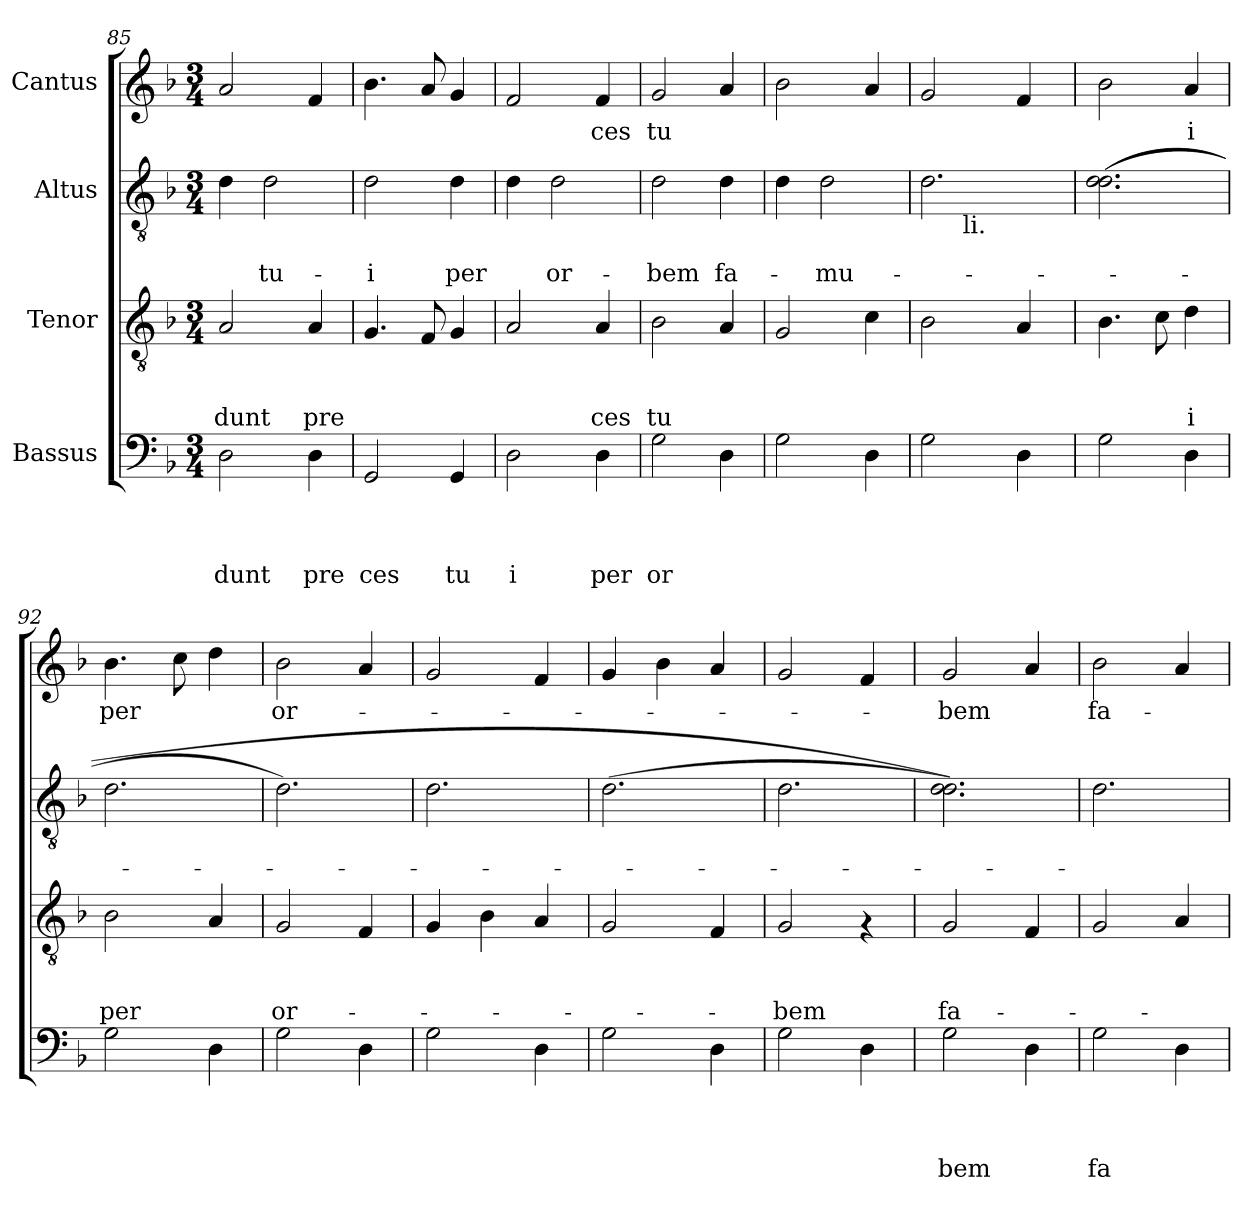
**kern	**text	**text	**text	**text	**kern	**text	**text	**text	**kern	**text	**text	**kern	**text
*part4	*part4	*part4	*part4	*part4	*part3	*part3	*part3	*part3	*part2	*part2	*part2	*part1	*part1
*staff4	*staff4	*staff4	*staff4	*staff4	*staff3	*staff3	*staff3	*staff3	*staff2	*staff2	*staff2	*staff1	*staff1
*I"Bassus	*	*	*	*	*I"Tenor	*	*	*	*I"Altus	*	*	*I"Cantus	*
*clefF4	*	*	*	*	*clefGv2	*	*	*	*clefGv2	*	*	*clefG2	*
*k[b-]	*	*	*	*	*k[b-]	*	*	*	*k[b-]	*	*	*k[b-]	*
*F:	*	*	*	*	*F:	*	*	*	*F:	*	*	*F:	*
*M3/4	*	*	*	*	*M3/4	*	*	*	*M3/4	*	*	*M3/4	*
=85	=85	=85	=85	=85	=85	=85	=85	=85	=85	=85	=85	=85	=85
!	!	!	!	!LO:LY:b	!	!	!	!LO:LY:b	!	!	!	!	!
2D\	.	.	.	dunt	2A/	.	.	dunt	4d\	.	.	2a/	.
!	!	!	!	!	!	!	!	!	!	!	!LO:LY:b	!	!
.	.	.	.	.	.	.	.	.	2d\	.	tu-	.	.
!	!	!	!	!LO:LY:b	!	!	!	!LO:LY:b	!	!	!	!	!
4D\	.	.	.	pre	4A/	.	.	pre	.	.	.	4f/	.
=86	=86	=86	=86	=86	=86	=86	=86	=86	=86	=86	=86	=86	=86
!	!	!	!	!LO:LY:b	!	!	!	!	!	!	!LO:LY:b	!	!
2GG/	.	.	.	ces	4.G/	.	.	.	2d\	.	-i	4.b-\	.
.	.	.	.	.	8F/	.	.	.	.	.	.	8a/	.
!	!	!	!	!LO:LY:b	!	!	!	!	!	!	!LO:LY:b	!	!
4GG/	.	.	.	tu	4G/	.	.	.	4d\	.	per	4g/	.
=87	=87	=87	=87	=87	=87	=87	=87	=87	=87	=87	=87	=87	=87
!	!	!	!	!LO:LY:b	!	!	!	!	!	!	!	!	!
2D\	.	.	.	i	2A/	.	.	.	4d\	.	.	2f/	.
!	!	!	!	!	!	!	!	!	!	!	!LO:LY:b	!	!
.	.	.	.	.	.	.	.	.	2d\	.	or-	.	.
!	!	!	!	!LO:LY:b	!	!	!	!LO:LY:b	!	!	!	!	!LO:LY:b
4D\	.	.	.	per	4A/	.	.	ces	.	.	.	4f/	ces
=88	=88	=88	=88	=88	=88	=88	=88	=88	=88	=88	=88	=88	=88
!	!	!	!	!LO:LY:b	!	!	!	!LO:LY:b	!	!	!LO:LY:b	!	!LO:LY:b
2G\	.	.	.	or	2B-\	.	.	tu	2d\	.	-bem	2g/	tu
!	!	!	!	!	!	!	!	!	!	!	!LO:LY:b	!	!
4D\	.	.	.	.	4A/	.	.	.	4d\	.	fa-	4a/	.
=89	=89	=89	=89	=89	=89	=89	=89	=89	=89	=89	=89	=89	=89
2G\	.	.	.	.	2G/	.	.	.	4d\	.	.	2b-\	.
!	!	!	!	!	!	!	!	!	!	!	!LO:LY:b	!	!
.	.	.	.	.	.	.	.	.	2d\	.	-mu-	.	.
4D\	.	.	.	.	4c\	.	.	.	.	.	.	4a/	.
!!LO:LB:g=z
=90	=90	=90	=90	=90	=90	=90	=90	=90	=90	=90	=90	=90	=90
*	*	*	*	*	*	*	*	*	*^	*	*	*	*
2G\	.	.	.	.	2B-\	.	.	.	2.d\	8ryy	.	.	2g/	.
.	.	.	.	.	.	.	.	.	.	32ryy	.	.	.	.
!	!	!	!	!	!	!	!	!	!	!LO:TX:b:t=li.	!	!	!	!
.	.	.	.	.	.	.	.	.	.	2ryy	.	.	.	.
4D\	.	.	.	.	4A/	.	.	.	.	.	.	.	4f/	.
.	.	.	.	.	.	.	.	.	.	16.ryy	.	.	.	.
*	*	*	*	*	*	*	*	*	*v	*v	*	*	*	*
=91	=91	=91	=91	=91	=91	=91	=91	=91	=91	=91	=91	=91	=91
2G\	.	.	.	.	4.B-\	.	.	.	(>(2.d\ 2.d\	.	.	2b-\	.
.	.	.	.	.	8c\	.	.	.	.	.	.	.	.
!	!	!	!	!	!	!	!	!LO:LY:b	!	!	!	!	!LO:LY:b
4D\	.	.	.	.	4d\	.	.	i	.	.	.	4a/	i
=92	=92	=92	=92	=92	=92	=92	=92	=92	=92	=92	=92	=92	=92
!	!	!	!	!	!	!	!	!LO:LY:b	!	!	!	!	!LO:LY:b
2G\	.	.	.	.	2B-\	.	.	per	2.d\	.	.	4.b-\	per
.	.	.	.	.	.	.	.	.	.	.	.	8cc\	.
4D\	.	.	.	.	4A/	.	.	.	.	.	.	4dd\	.
=93	=93	=93	=93	=93	=93	=93	=93	=93	=93	=93	=93	=93	=93
!	!	!	!	!	!	!	!	!LO:LY:b	!	!	!	!	!LO:LY:b
2G\	.	.	.	.	2G/	.	.	or-	2.d\)	.	.	2b-\	or-
4D\	.	.	.	.	4F/	.	.	.	.	.	.	4a/	.
=94	=94	=94	=94	=94	=94	=94	=94	=94	=94	=94	=94	=94	=94
2G\	.	.	.	.	4G/	.	.	.	2.d\	.	.	2g/	.
.	.	.	.	.	4B-\	.	.	.	.	.	.	.	.
4D\	.	.	.	.	4A/	.	.	.	.	.	.	4f/	.
=95	=95	=95	=95	=95	=95	=95	=95	=95	=95	=95	=95	=95	=95
2G\	.	.	.	.	2G/	.	.	.	(>2.d\	.	.	4g/	.
.	.	.	.	.	.	.	.	.	.	.	.	4b-\	.
4D\	.	.	.	.	4F/	.	.	.	.	.	.	4a/	.
=96	=96	=96	=96	=96	=96	=96	=96	=96	=96	=96	=96	=96	=96
!	!	!	!	!	!	!	!	!LO:LY:b	!	!	!	!	!
2G\	.	.	.	.	2G/	.	.	-bem	2.d\	.	.	2g/	.
4D\	.	.	.	.	4rF	.	.	.	.	.	.	4f/	.
=97	=97	=97	=97	=97	=97	=97	=97	=97	=97	=97	=97	=97	=97
!	!	!	!	!LO:LY:b	!	!	!	!LO:LY:b	!	!	!	!	!LO:LY:b
2G\	.	.	.	bem	2G/	.	.	fa-	2.d\ 2.d\))	.	.	2g/	-bem
4D\	.	.	.	.	4F/	.	.	.	.	.	.	4a/	.
=98	=98	=98	=98	=98	=98	=98	=98	=98	=98	=98	=98	=98	=98
!	!	!	!	!LO:LY:b	!	!	!	!	!	!	!	!	!LO:LY:b
2G\	.	.	.	fa	2G/	.	.	.	2.d\	.	.	2b-\	fa-
4D\	.	.	.	.	4A/	.	.	.	.	.	.	4a/	.
=	=	=	=	=	=	=	=	=	=	=	=	=	=
*-	*-	*-	*-	*-	*-	*-	*-	*-	*-	*-	*-	*-	*-
